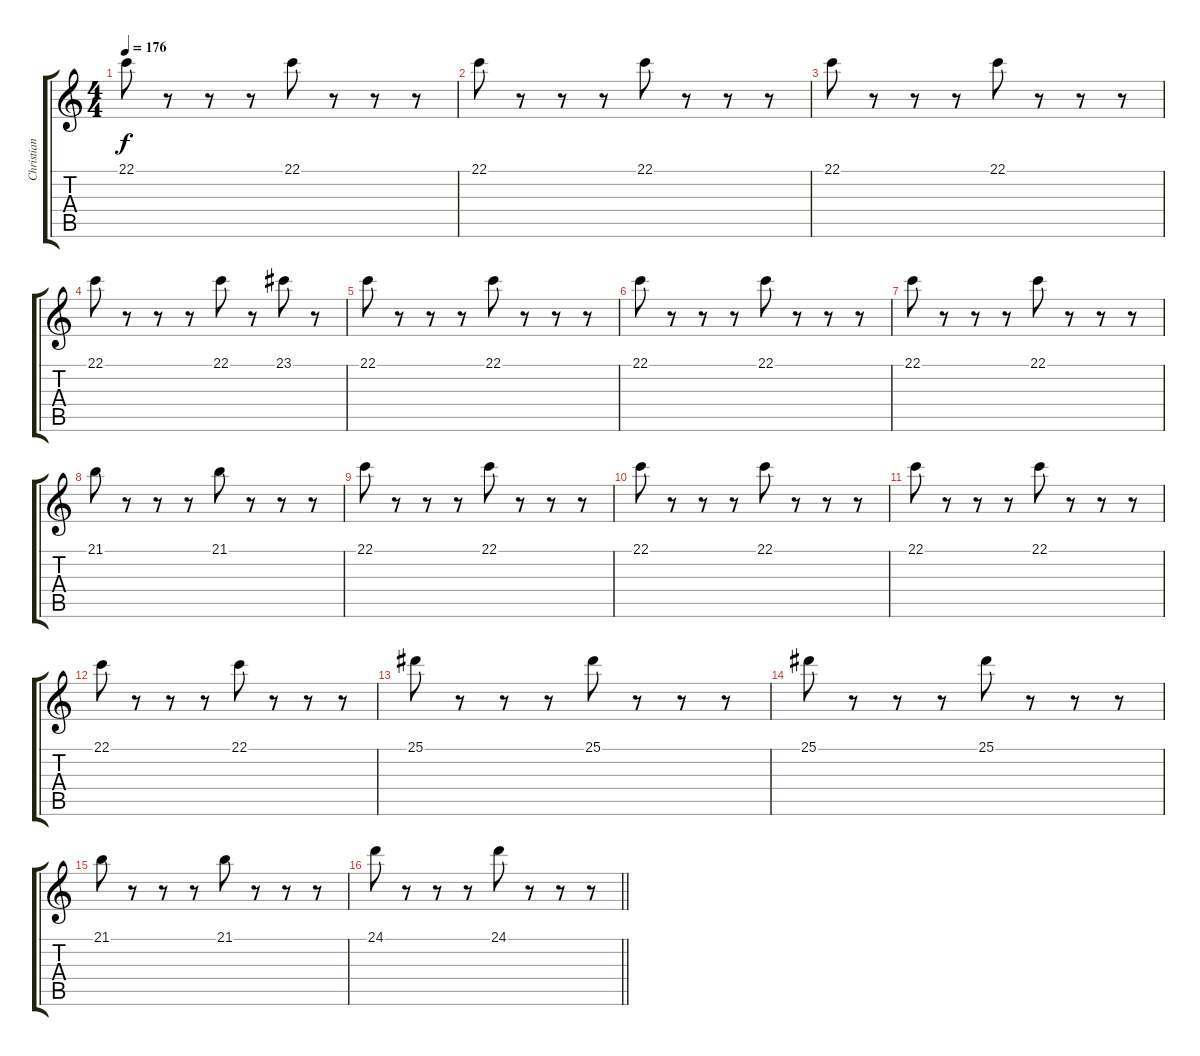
\track ("Christian 2" "Christian ") {instrument brasssection}
\staff {score tabs}
\tuning (D4 A3 F3 C3 G2 C2) {hide}
\ts (4 4)
\tempo 176
\clef g2
\ks c
22.1.8{dy f volume 12 instrument stringensemble1} r.8 r.8 r.8 22.1.8 r.8 r.8 r.8 |
22.1.8 r.8 r.8 r.8 22.1.8 r.8 r.8 r.8 |
22.1.8 r.8 r.8 r.8 22.1.8 r.8 r.8 r.8 |
22.1.8 r.8 r.8 r.8 22.1.8 r.8 23.1.8 r.8 |
22.1.8 r.8 r.8 r.8 22.1.8 r.8 r.8 r.8 |
22.1.8 r.8 r.8 r.8 22.1.8 r.8 r.8 r.8 |
22.1.8 r.8 r.8 r.8 22.1.8 r.8 r.8 r.8 |
21.1.8 r.8 r.8 r.8 21.1.8 r.8 r.8 r.8 |
22.1.8 r.8 r.8 r.8 22.1.8 r.8 r.8 r.8 |
22.1.8 r.8 r.8 r.8 22.1.8 r.8 r.8 r.8 |
22.1.8 r.8 r.8 r.8 22.1.8 r.8 r.8 r.8 |
22.1.8 r.8 r.8 r.8 22.1.8 r.8 r.8 r.8 |
25.1.8 r.8 r.8 r.8 25.1.8 r.8 r.8 r.8 |
25.1.8 r.8 r.8 r.8 25.1.8 r.8 r.8 r.8 |
21.1.8 r.8 r.8 r.8 21.1.8 r.8 r.8 r.8 |
\barLineRight lightlight
24.1.8 r.8 r.8 r.8 24.1.8 r.8 r.8 r.8
